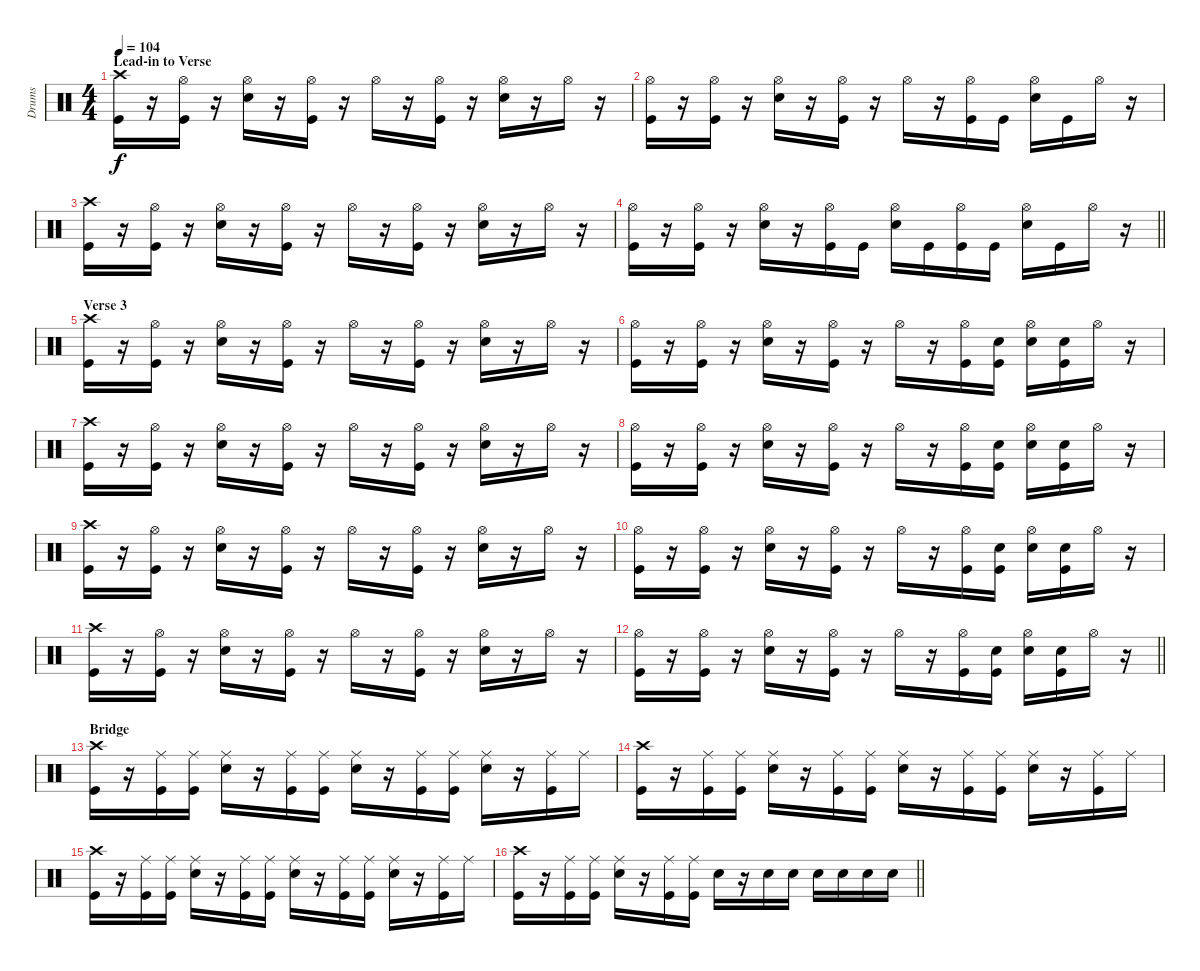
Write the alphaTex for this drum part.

\track ("Drums" "Drums") {instrument percussion}
\staff {score}
\articulation defaults
\ts (4 4)
\section ("" "Lead-in to Verse")
\tempo 104
\clef neutral
\ks c
("Crash high (hit)" "Kick (hit)").16{dy f} r.16 ("Kick (hit)" "Hi-Hat (open)").16 r.16 ("Snare (hit) 2" "Hi-Hat (open)").16 r.16 ("Kick (hit)" "Hi-Hat (open)").16 r.16 "Hi-Hat (open)".16 r.16 ("Kick (hit)" "Hi-Hat (open)").16 r.16 ("Hi-Hat (open)" "Snare (hit) 2").16 r.16 "Hi-Hat (open)".16 r.16 |
("Kick (hit)" "Hi-Hat (open)").16 r.16 ("Kick (hit)" "Hi-Hat (open)").16 r.16 ("Snare (hit) 2" "Hi-Hat (open)").16 r.16 ("Kick (hit)" "Hi-Hat (open)").16 r.16 "Hi-Hat (open)".16 r.16 ("Kick (hit)" "Hi-Hat (open)").16 "Kick (hit)".16 ("Hi-Hat (open)" "Snare (hit) 2").16 "Kick (hit)".16 "Hi-Hat (open)".16 r.16 |
("Kick (hit)" "Crash high (hit)").16 r.16 ("Kick (hit)" "Hi-Hat (open)").16 r.16 ("Snare (hit) 2" "Hi-Hat (open)").16 r.16 ("Kick (hit)" "Hi-Hat (open)").16 r.16 "Hi-Hat (open)".16 r.16 ("Kick (hit)" "Hi-Hat (open)").16 r.16 ("Hi-Hat (open)" "Snare (hit) 2").16 r.16 "Hi-Hat (open)".16 r.16 |
\barLineRight lightlight
("Kick (hit)" "Hi-Hat (open)").16 r.16 ("Kick (hit)" "Hi-Hat (open)").16 r.16 ("Snare (hit) 2" "Hi-Hat (open)").16 r.16 ("Kick (hit)" "Hi-Hat (open)").16 "Kick (hit)".16 ("Hi-Hat (open)" "Snare (hit) 2").16 "Kick (hit)".16 ("Kick (hit)" "Hi-Hat (open)").16 "Kick (hit)".16 ("Hi-Hat (open)" "Snare (hit) 2").16 "Kick (hit)".16 "Hi-Hat (open)".16 r.16 |
\section ("" "Verse 3")
("Crash high (hit)" "Kick (hit)").16 r.16 ("Kick (hit)" "Hi-Hat (open)").16 r.16 ("Snare (hit) 2" "Hi-Hat (open)").16 r.16 ("Kick (hit)" "Hi-Hat (open)").16 r.16 "Hi-Hat (open)".16 r.16 ("Kick (hit)" "Hi-Hat (open)").16 r.16 ("Snare (hit) 2" "Hi-Hat (open)").16 r.16 "Hi-Hat (open)".16 r.16 |
("Kick (hit)" "Hi-Hat (open)").16 r.16 ("Kick (hit)" "Hi-Hat (open)").16 r.16 ("Snare (hit) 2" "Hi-Hat (open)").16 r.16 ("Kick (hit)" "Hi-Hat (open)").16 r.16 "Hi-Hat (open)".16 r.16 ("Kick (hit)" "Hi-Hat (open)").16 ("Snare (hit)" "Kick (hit)").16 ("Snare (hit) 2" "Hi-Hat (open)").16 ("Snare (hit)" "Kick (hit)").16 "Hi-Hat (open)".16 r.16 |
("Kick (hit)" "Crash high (hit)").16 r.16 ("Kick (hit)" "Hi-Hat (open)").16 r.16 ("Snare (hit) 2" "Hi-Hat (open)").16 r.16 ("Kick (hit)" "Hi-Hat (open)").16 r.16 "Hi-Hat (open)".16 r.16 ("Kick (hit)" "Hi-Hat (open)").16 r.16 ("Snare (hit) 2" "Hi-Hat (open)").16 r.16 "Hi-Hat (open)".16 r.16 |
("Kick (hit)" "Hi-Hat (open)").16 r.16 ("Kick (hit)" "Hi-Hat (open)").16 r.16 ("Snare (hit) 2" "Hi-Hat (open)").16 r.16 ("Kick (hit)" "Hi-Hat (open)").16 r.16 "Hi-Hat (open)".16 r.16 ("Kick (hit)" "Hi-Hat (open)").16 ("Snare (hit)" "Kick (hit)").16 ("Snare (hit) 2" "Hi-Hat (open)").16 ("Snare (hit)" "Kick (hit)").16 "Hi-Hat (open)".16 r.16 |
("Crash high (hit)" "Kick (hit)").16 r.16 ("Kick (hit)" "Hi-Hat (open)").16 r.16 ("Snare (hit) 2" "Hi-Hat (open)").16 r.16 ("Kick (hit)" "Hi-Hat (open)").16 r.16 "Hi-Hat (open)".16 r.16 ("Kick (hit)" "Hi-Hat (open)").16 r.16 ("Snare (hit) 2" "Hi-Hat (open)").16 r.16 "Hi-Hat (open)".16 r.16 |
("Kick (hit)" "Hi-Hat (open)").16 r.16 ("Kick (hit)" "Hi-Hat (open)").16 r.16 ("Snare (hit) 2" "Hi-Hat (open)").16 r.16 ("Kick (hit)" "Hi-Hat (open)").16 r.16 "Hi-Hat (open)".16 r.16 ("Kick (hit)" "Hi-Hat (open)").16 ("Snare (hit)" "Kick (hit)").16 ("Snare (hit) 2" "Hi-Hat (open)").16 ("Snare (hit)" "Kick (hit)").16 "Hi-Hat (open)".16 r.16 |
("Kick (hit)" "Crash high (hit)").16 r.16 ("Kick (hit)" "Hi-Hat (open)").16 r.16 ("Snare (hit) 2" "Hi-Hat (open)").16 r.16 ("Kick (hit)" "Hi-Hat (open)").16 r.16 "Hi-Hat (open)".16 r.16 ("Kick (hit)" "Hi-Hat (open)").16 r.16 ("Snare (hit) 2" "Hi-Hat (open)").16 r.16 "Hi-Hat (open)".16 r.16 |
\barLineRight lightlight
("Kick (hit)" "Hi-Hat (open)").16 r.16 ("Kick (hit)" "Hi-Hat (open)").16 r.16 ("Snare (hit) 2" "Hi-Hat (open)").16 r.16 ("Kick (hit)" "Hi-Hat (open)").16 r.16 "Hi-Hat (open)".16 r.16 ("Kick (hit)" "Hi-Hat (open)").16 ("Snare (hit)" "Kick (hit)").16 ("Snare (hit) 2" "Hi-Hat (open)").16 ("Snare (hit)" "Kick (hit)").16 "Hi-Hat (open)".16 r.16 |
\section ("" "Bridge")
("Kick (hit)" "Crash high (hit)").16 r.16 ("Kick (hit)" "Ride (middle)").16 ("Kick (hit)" "Ride (middle)").16 ("Ride (middle)" "Snare (hit) 2").16 r.16 ("Kick (hit)" "Ride (middle)").16 ("Kick (hit)" "Ride (middle)").16 ("Ride (middle)" "Snare (hit) 2").16 r.16 ("Kick (hit)" "Ride (middle)").16 ("Kick (hit)" "Ride (middle)").16 ("Ride (middle)" "Snare (hit) 2").16 r.16 ("Kick (hit)" "Ride (middle)").16 "Ride (middle)".16 |
("Crash high (hit)" "Kick (hit)").16 r.16 ("Kick (hit)" "Ride (middle)").16 ("Kick (hit)" "Ride (middle)").16 ("Ride (middle)" "Snare (hit) 2").16 r.16 ("Kick (hit)" "Ride (middle)").16 ("Kick (hit)" "Ride (middle)").16 ("Ride (middle)" "Snare (hit) 2").16 r.16 ("Kick (hit)" "Ride (middle)").16 ("Kick (hit)" "Ride (middle)").16 ("Ride (middle)" "Snare (hit) 2").16 r.16 ("Kick (hit)" "Ride (middle)").16 "Ride (middle)".16 |
("Crash high (hit)" "Kick (hit)").16 r.16 ("Kick (hit)" "Ride (middle)").16 ("Kick (hit)" "Ride (middle)").16 ("Ride (middle)" "Snare (hit) 2").16 r.16 ("Kick (hit)" "Ride (middle)").16 ("Kick (hit)" "Ride (middle)").16 ("Ride (middle)" "Snare (hit) 2").16 r.16 ("Kick (hit)" "Ride (middle)").16 ("Kick (hit)" "Ride (middle)").16 ("Ride (middle)" "Snare (hit) 2").16 r.16 ("Kick (hit)" "Ride (middle)").16 "Ride (middle)".16 |
\barLineRight lightlight
("Crash high (hit)" "Kick (hit)").16 r.16 ("Kick (hit)" "Ride (middle)").16 ("Kick (hit)" "Ride (middle)").16 ("Ride (middle)" "Snare (hit) 2").16 r.16 ("Kick (hit)" "Ride (middle)").16 ("Kick (hit)" "Ride (middle)").16 "Snare (hit) 2".16 r.16 "Snare (hit) 2".16 "Snare (hit) 2".16 "Snare (hit) 2".16 "Snare (hit) 2".16 "Snare (hit) 2".16 "Snare (hit) 2".16
